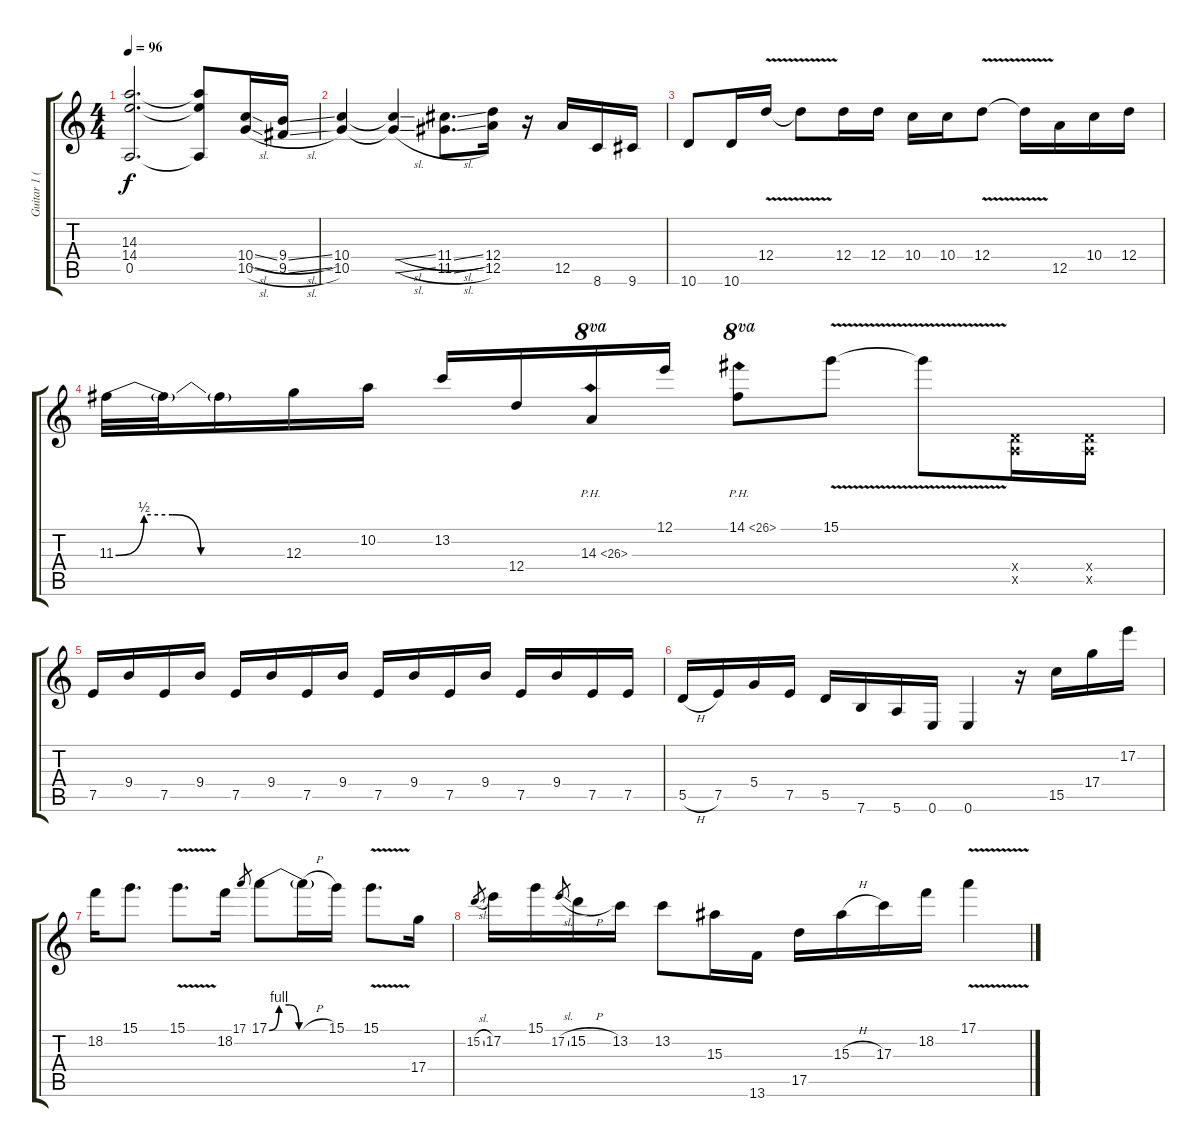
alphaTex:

\track ("Guitar 1 (Lead)" "Guitar 1 (") {instrument distortionguitar}
\staff {score tabs}
\tuning (E4 B3 G3 D3 A2 E2) {hide}
\ts (4 4)
\tempo 96
\clef g2
\ks c
(14.3 14.4 0.5).2{d dy f} (14.3{t} 14.4{t} 0.5{t}).8 (10.4{sl} 10.5{sl}).16 (9.4{sl} 9.5{sl}).16 |
(10.4 10.5).4 (10.4{sl t} 10.5{sl t}).4 (11.4{sl} 11.5{sl}).8{d} (12.4 12.5).16 r.16 12.5.16 8.6.16 9.6.16 |
10.6.8 10.6.16 12.4{v}.16 12.4{t}.8 12.4.16 12.4.16 10.4.16 10.4.16 12.4{v}.8 12.4{t}.16 12.5.16 10.4.16 12.4.16 |
11.3{be (custom 0 0 10 2 20 2 30 0 60 0)}.32 11.3{t}.32 11.3{t}.16 12.3.16 10.2.16 13.2.16 12.4.16 14.3{ph 12}.16{ot 8va} 12.1.16 14.1{ph 12}.8{ot 8va} 15.1{v}.8 15.1{t}.8 (0.4{x} 0.5{x}).16 (0.4{x} 0.5{x}).16 |
7.5.16 9.4.16 7.5.16 9.4.16 7.5.16 9.4.16 7.5.16 9.4.16 7.5.16 9.4.16 7.5.16 9.4.16 7.5.16 9.4.16 7.5.16 7.5.16 |
5.5{h}.16 7.5.16 5.4.16 7.5.16 5.5.16 7.6.16 5.6.16 0.6.16 0.6.4 r.16 15.5.16 17.4.16 17.2.16 |
18.2.16 15.1.8{d} 15.1{v}.8{d} 18.2.16 17.1.8{gr} 17.1{be (custom 0 0 10 4 20 4 30 0 60 0)}.8 17.1{h t}.16 15.1.16 15.1{v}.8{d} 17.4.16 |
15.2{sl}.8{gr} 17.2.16 15.1.16 17.2{sl}.8{gr} 15.2{h}.16 13.2.16 13.2.8 15.3.16 13.6.16 17.5.16 15.3{h}.16 17.3.16 18.2.16 17.1{v}.4
